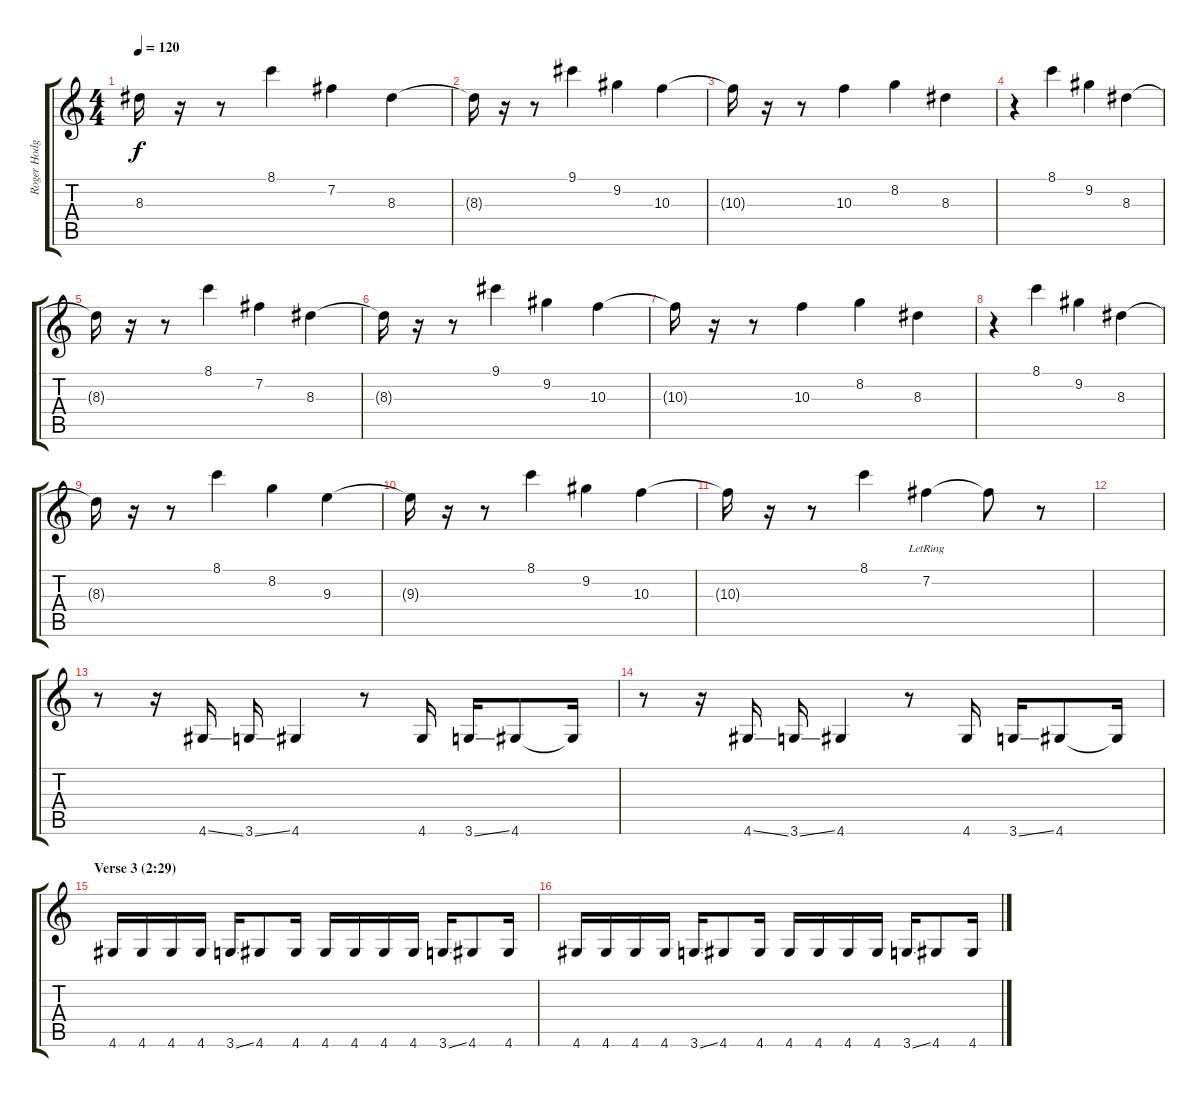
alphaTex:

\track ("Roger Hodgson (guitar)" "Roger Hodg") {instrument overdrivenguitar}
\staff {score tabs}
\tuning (E4 B3 G3 D3 A2 E2) {hide}
\ts (4 4)
\tempo 120
\clef g2
\ks c
8.3{t}.16{dy f} r.16 r.8 8.1.4 7.2.4 8.3.4 |
8.3{t}.16 r.16 r.8 9.1.4 9.2.4 10.3.4 |
10.3{t}.16 r.16 r.8 10.3.4 8.2.4 8.3.4 |
r.4 8.1.4 9.2.4 8.3.4 |
8.3{t}.16 r.16 r.8 8.1.4 7.2.4 8.3.4 |
8.3{t}.16 r.16 r.8 9.1.4 9.2.4 10.3.4 |
10.3{t}.16 r.16 r.8 10.3.4 8.2.4 8.3.4 |
r.4 8.1.4 9.2.4 8.3.4 |
8.3{t}.16 r.16 r.8 8.1.4 8.2.4 9.3.4 |
9.3{t}.16 r.16 r.8 8.1.4 9.2.4 10.3.4 |
10.3{t}.16 r.16 r.8 8.1.4 7.2{lr}.4 7.2{t}.8 r.8 |
|
r.8{instrument overdrivenguitar} r.16 4.6{ss}.16 3.6{ss}.16 4.6.4 r.8 4.6.16 3.6{ss}.16 4.6.8 4.6{t}.16 |
r.8 r.16 4.6{ss}.16 3.6{ss}.16 4.6.4 r.8 4.6.16 3.6{ss}.16 4.6.8 4.6{t}.16 |
\section ("" "Verse 3 (2:29)")
4.6.16 4.6.16 4.6.16 4.6.16 3.6{ss}.16 4.6.8 4.6.16 4.6.16 4.6.16 4.6.16 4.6.16 3.6{ss}.16 4.6.8 4.6.16 |
4.6.16 4.6.16 4.6.16 4.6.16 3.6{ss}.16 4.6.8 4.6.16 4.6.16 4.6.16 4.6.16 4.6.16 3.6{ss}.16 4.6.8 4.6.16
